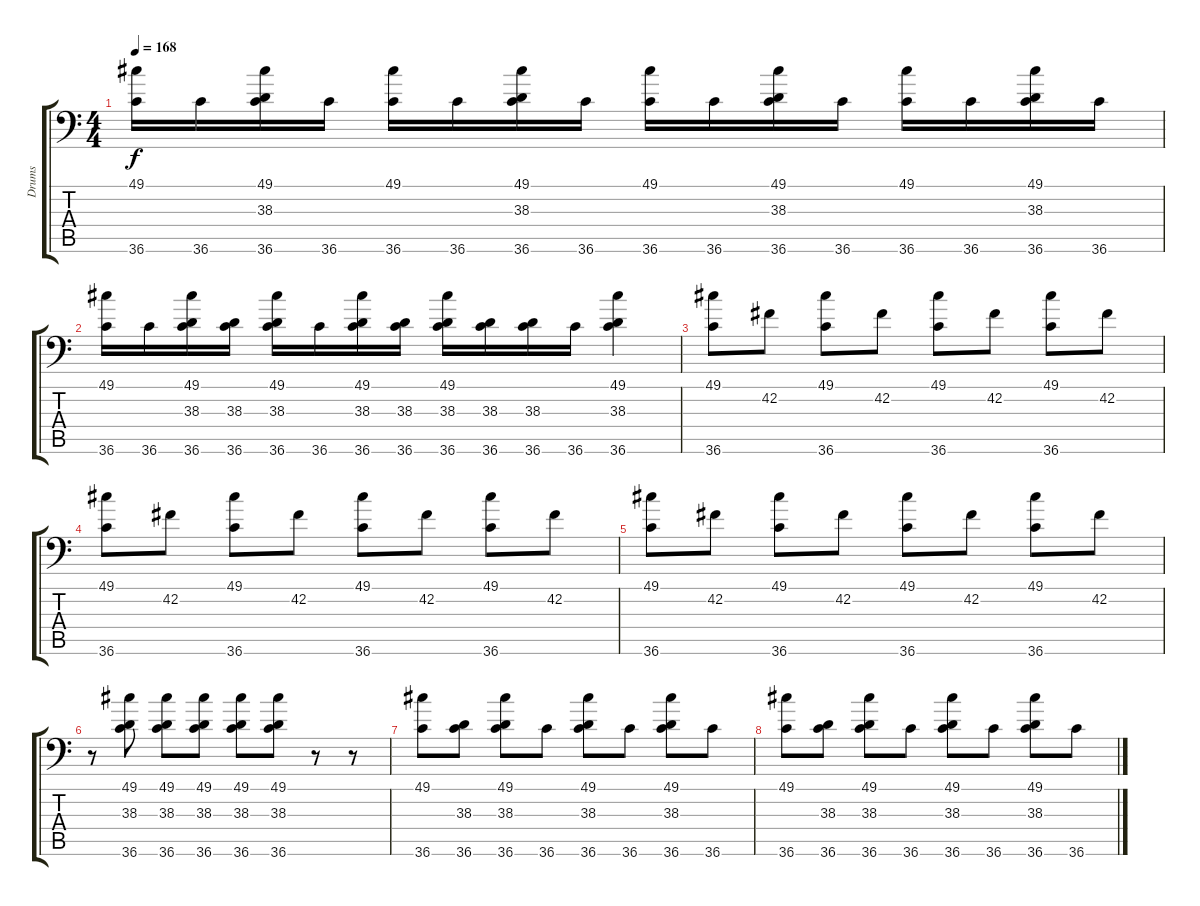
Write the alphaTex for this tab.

\track ("Drums" "Drums") {instrument acousticgrandpiano}
\staff {score tabs}
\tuning (C-1 C-1 C-1 C-1 C-1 C-1) {hide}
\ts (4 4)
\tempo 168
\clef f4
\ks c
(49.1 36.6).16{dy f} 36.6.16 (49.1 38.3 36.6).16 36.6.16 (49.1 36.6).16 36.6.16 (49.1 38.3 36.6).16 36.6.16 (49.1 36.6).16 36.6.16 (49.1 38.3 36.6).16 36.6.16 (49.1 36.6).16 36.6.16 (49.1 38.3 36.6).16 36.6.16 |
(49.1 36.6).16 36.6.16 (49.1 38.3 36.6).16 (38.3 36.6).16 (49.1 38.3 36.6).16 36.6.16 (49.1 38.3 36.6).16 (38.3 36.6).16 (49.1 38.3 36.6).16 (38.3 36.6).16 (38.3 36.6).16 36.6.16 (49.1 38.3 36.6).4 |
(49.1 36.6).8 42.2.8 (49.1 36.6).8 42.2.8 (49.1 36.6).8 42.2.8 (49.1 36.6).8 42.2.8 |
(49.1 36.6).8 42.2.8 (49.1 36.6).8 42.2.8 (49.1 36.6).8 42.2.8 (49.1 36.6).8 42.2.8 |
(49.1 36.6).8 42.2.8 (49.1 36.6).8 42.2.8 (49.1 36.6).8 42.2.8 (49.1 36.6).8 42.2.8 |
r.8 (49.1 38.3 36.6).8 (49.1 38.3 36.6).8 (49.1 38.3 36.6).8 (49.1 38.3 36.6).8 (49.1 38.3 36.6).8 r.8 r.8 |
(49.1 36.6).8 (38.3 36.6).8 (49.1 38.3 36.6).8 36.6.8 (49.1 38.3 36.6).8 36.6.8 (49.1 38.3 36.6).8 36.6.8 |
(49.1 36.6).8 (38.3 36.6).8 (49.1 38.3 36.6).8 36.6.8 (49.1 38.3 36.6).8 36.6.8 (49.1 38.3 36.6).8 36.6.8
